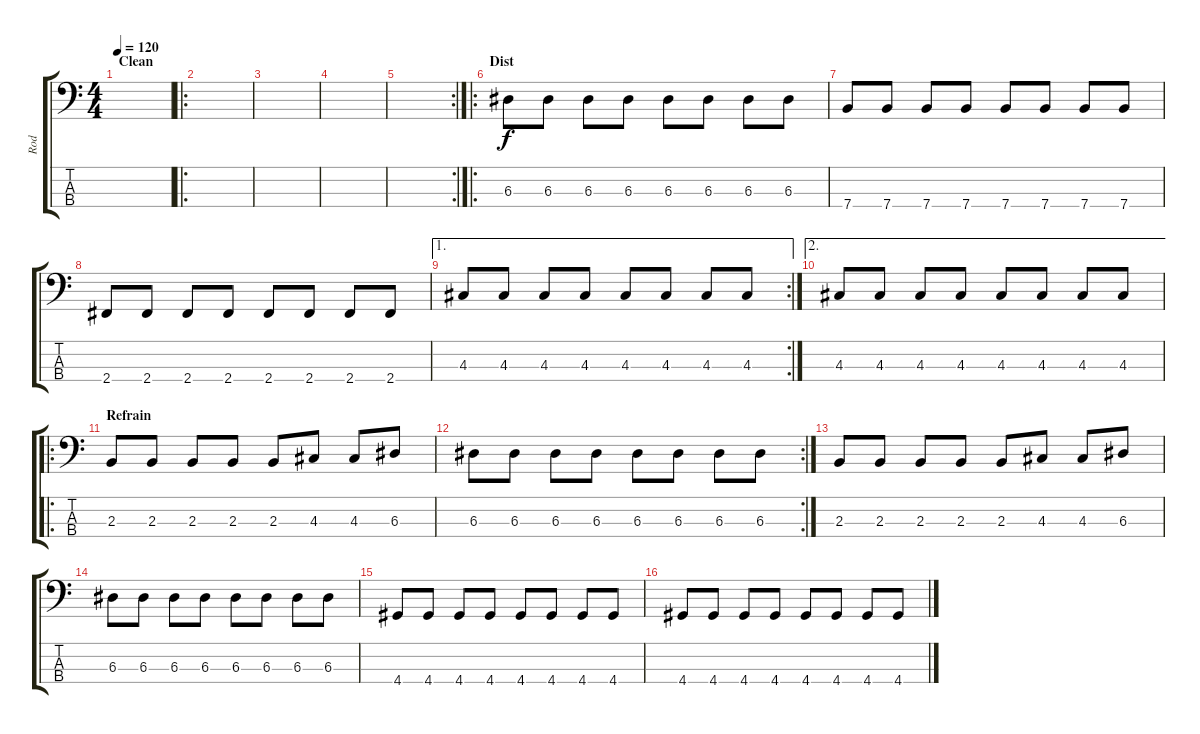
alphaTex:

\track ("Rod" "Rod") {instrument electricbassfinger}
\staff {score tabs}
\tuning (G2 D2 A1 E1) {hide}
\ts (4 4)
\section ("" "Clean")
\tempo 120
\clef f4
\ks c
|
\ro
|
|
|
\rc 2
|
\ro
\section ("" "Dist")
6.3.8 6.3.8 6.3.8 6.3.8 6.3.8 6.3.8 6.3.8 6.3.8 |
7.4.8 7.4.8 7.4.8 7.4.8 7.4.8 7.4.8 7.4.8 7.4.8 |
2.4.8 2.4.8 2.4.8 2.4.8 2.4.8 2.4.8 2.4.8 2.4.8 |
\ae 1
\rc 2
4.3.8 4.3.8 4.3.8 4.3.8 4.3.8 4.3.8 4.3.8 4.3.8 |
\ae 2
4.3.8 4.3.8 4.3.8 4.3.8 4.3.8 4.3.8 4.3.8 4.3.8 |
\ro
\section ("" "Refrain")
2.3.8 2.3.8 2.3.8 2.3.8 2.3.8 4.3.8 4.3.8 6.3.8 |
\rc 2
6.3.8 6.3.8 6.3.8 6.3.8 6.3.8 6.3.8 6.3.8 6.3.8 |
2.3.8 2.3.8 2.3.8 2.3.8 2.3.8 4.3.8 4.3.8 6.3.8 |
6.3.8 6.3.8 6.3.8 6.3.8 6.3.8 6.3.8 6.3.8 6.3.8 |
4.4.8 4.4.8 4.4.8 4.4.8 4.4.8 4.4.8 4.4.8 4.4.8 |
4.4.8 4.4.8 4.4.8 4.4.8 4.4.8 4.4.8 4.4.8 4.4.8
